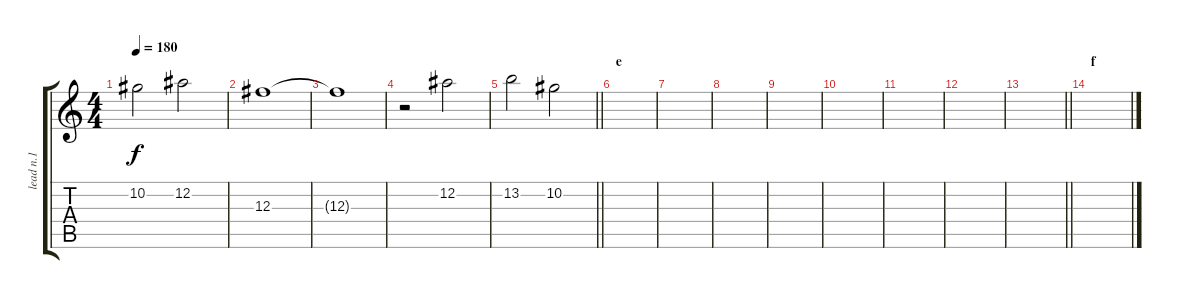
\track ("lead n.1" "lead n.1") {instrument distortionguitar}
\staff {score tabs}
\tuning (Eb4 Bb3 Gb3 Db3 Ab2 Eb2) {hide}
\ts (4 4)
\tempo 180
\clef g2
\ks c
10.2.2{dy f} 12.2.2 |
12.3.1 |
12.3{t}.1 |
r.2 12.2.2 |
\barLineRight lightlight
13.2.2 10.2.2 |
\section ("" "e")
|
|
|
|
|
|
|
\barLineRight lightlight
|
\section ("" "f")
